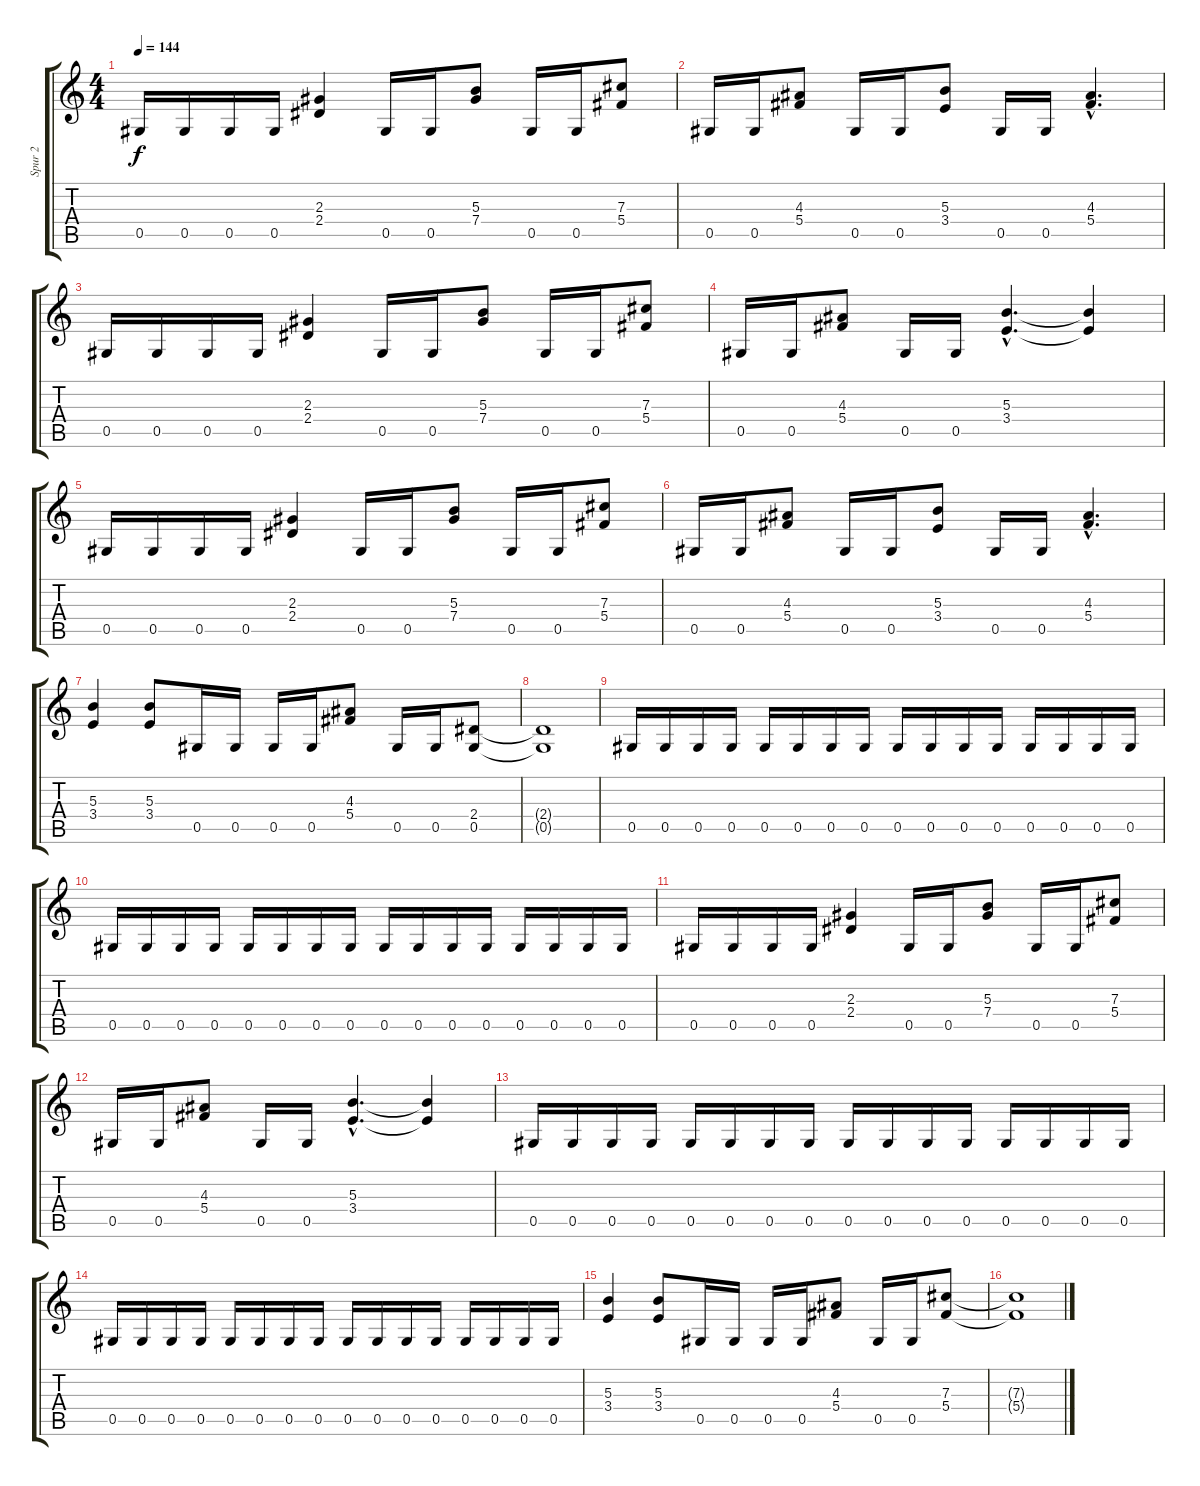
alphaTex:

\track ("Spur 2" "Spur 2") {instrument distortionguitar}
\staff {score tabs}
\tuning (Eb4 Bb3 Gb3 Db3 Ab2 Eb2) {hide}
\ts (4 4)
\tempo 144
\clef g2
\ks c
0.5.16{dy f instrument distortionguitar} 0.5.16 0.5.16 0.5.16 (2.3 2.4).4 0.5.16 0.5.16 (5.3 7.4).8 0.5.16 0.5.16 (7.3 5.4).8 |
0.5.16 0.5.16 (4.3 5.4).8 0.5.16 0.5.16 (5.3 3.4).8 0.5.16 0.5.16 (4.3{hac} 5.4{hac}).4{d} |
0.5.16 0.5.16 0.5.16 0.5.16 (2.3 2.4).4 0.5.16 0.5.16 (5.3 7.4).8 0.5.16 0.5.16 (7.3 5.4).8 |
0.5.16 0.5.16 (4.3 5.4).8 0.5.16 0.5.16 (5.3{hac} 3.4{hac}).4{d} (5.3{t} 3.4{t}).4 |
0.5.16 0.5.16 0.5.16 0.5.16 (2.3 2.4).4 0.5.16 0.5.16 (5.3 7.4).8 0.5.16 0.5.16 (7.3 5.4).8 |
0.5.16 0.5.16 (4.3 5.4).8 0.5.16 0.5.16 (5.3 3.4).8 0.5.16 0.5.16 (4.3{hac} 5.4{hac}).4{d} |
(5.3 3.4).4 (5.3 3.4).8 0.5.16 0.5.16 0.5.16 0.5.16 (4.3 5.4).8 0.5.16 0.5.16 (2.4 0.5).8 |
(2.4{t} 0.5{t}).1 |
0.5.16 0.5.16 0.5.16 0.5.16 0.5.16 0.5.16 0.5.16 0.5.16 0.5.16 0.5.16 0.5.16 0.5.16 0.5.16 0.5.16 0.5.16 0.5.16 |
0.5.16 0.5.16 0.5.16 0.5.16 0.5.16 0.5.16 0.5.16 0.5.16 0.5.16 0.5.16 0.5.16 0.5.16 0.5.16 0.5.16 0.5.16 0.5.16 |
0.5.16 0.5.16 0.5.16 0.5.16 (2.3 2.4).4 0.5.16 0.5.16 (5.3 7.4).8 0.5.16 0.5.16 (7.3 5.4).8 |
0.5.16 0.5.16 (4.3 5.4).8 0.5.16 0.5.16 (5.3{hac} 3.4{hac}).4{d} (5.3{t} 3.4{t}).4 |
0.5.16 0.5.16 0.5.16 0.5.16 0.5.16 0.5.16 0.5.16 0.5.16 0.5.16 0.5.16 0.5.16 0.5.16 0.5.16 0.5.16 0.5.16 0.5.16 |
0.5.16 0.5.16 0.5.16 0.5.16 0.5.16 0.5.16 0.5.16 0.5.16 0.5.16 0.5.16 0.5.16 0.5.16 0.5.16 0.5.16 0.5.16 0.5.16 |
(5.3 3.4).4 (5.3 3.4).8 0.5.16 0.5.16 0.5.16 0.5.16 (4.3 5.4).8 0.5.16 0.5.16 (7.3 5.4).8 |
(7.3{t} 5.4{t}).1
